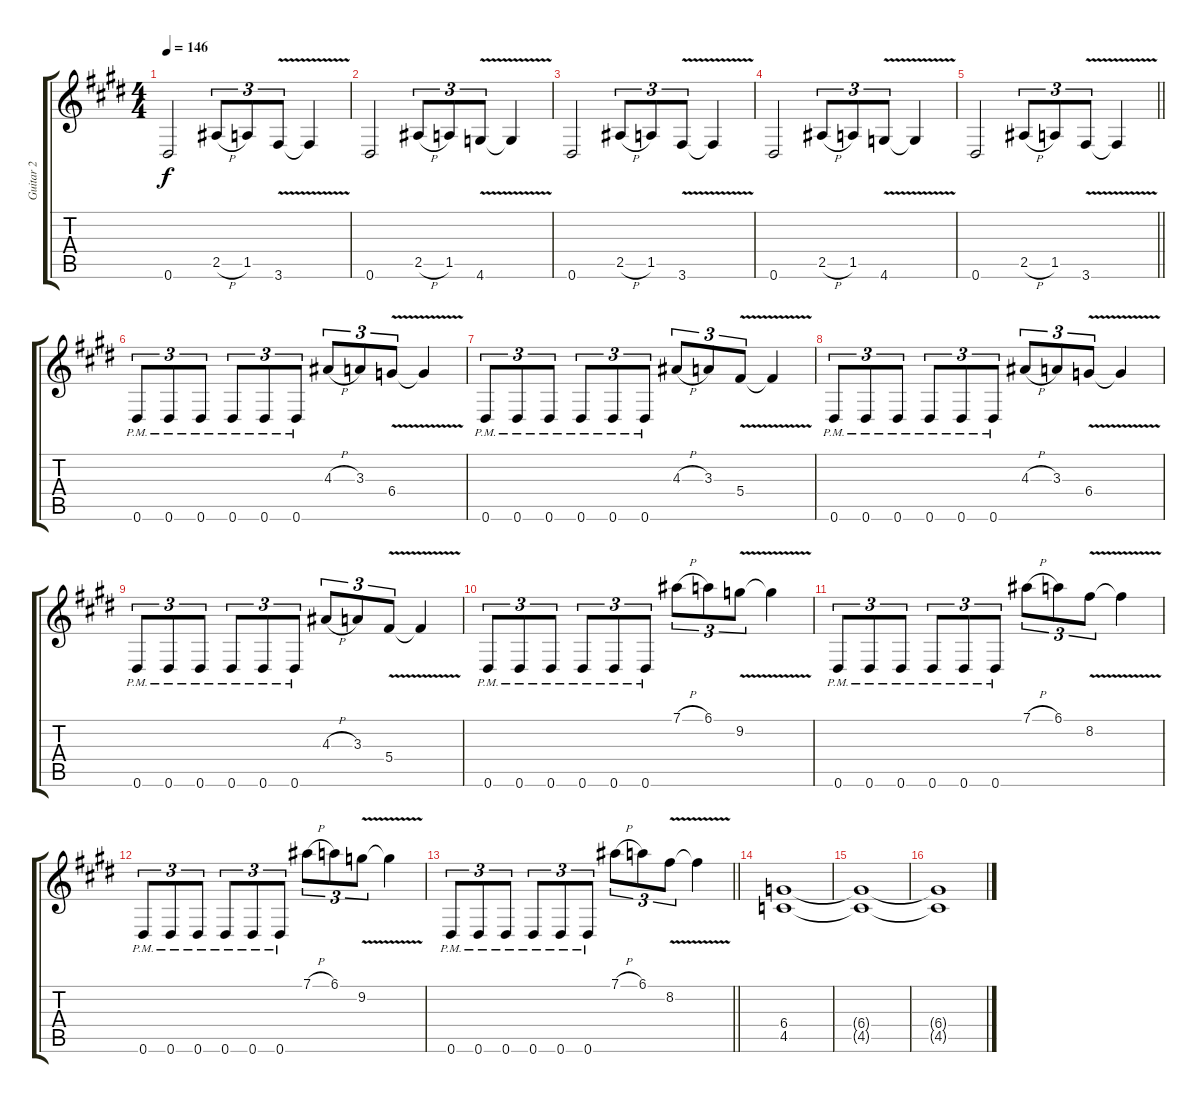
\track ("Guitar 2" "Guitar 2") {instrument overdrivenguitar}
\staff {score tabs}
\tuning (Eb4 Bb3 Gb3 Db3 Ab2 Eb2) {hide}
\ts (4 4)
\tempo 146
\clef g2
\ks c#minor
0.6.2{dy f} 2.5{h}.8{tu (3 2)} 1.5.8{tu (3 2)} 3.6{v}.8{tu (3 2)} 3.6{t}.4 |
0.6.2 2.5{h}.8{tu (3 2)} 1.5.8{tu (3 2)} 4.6{v}.8{tu (3 2)} 4.6{t}.4 |
0.6.2 2.5{h}.8{tu (3 2)} 1.5.8{tu (3 2)} 3.6{v}.8{tu (3 2)} 3.6{t}.4 |
0.6.2 2.5{h}.8{tu (3 2)} 1.5.8{tu (3 2)} 4.6{v}.8{tu (3 2)} 4.6{t}.4 |
\barLineRight lightlight
0.6.2 2.5{h}.8{tu (3 2)} 1.5.8{tu (3 2)} 3.6{v}.8{tu (3 2)} 3.6{t}.4 |
0.6{pm}.8{tu (3 2)} 0.6{pm}.8{tu (3 2)} 0.6{pm}.8{tu (3 2)} 0.6{pm}.8{tu (3 2)} 0.6{pm}.8{tu (3 2)} 0.6{pm}.8{tu (3 2)} 4.3{h}.8{tu (3 2)} 3.3.8{tu (3 2)} 6.4{v}.8{tu (3 2)} 6.4{t}.4 |
0.6{pm}.8{tu (3 2)} 0.6{pm}.8{tu (3 2)} 0.6{pm}.8{tu (3 2)} 0.6{pm}.8{tu (3 2)} 0.6{pm}.8{tu (3 2)} 0.6{pm}.8{tu (3 2)} 4.3{h}.8{tu (3 2)} 3.3.8{tu (3 2)} 5.4{v}.8{tu (3 2)} 5.4{t}.4 |
0.6{pm}.8{tu (3 2)} 0.6{pm}.8{tu (3 2)} 0.6{pm}.8{tu (3 2)} 0.6{pm}.8{tu (3 2)} 0.6{pm}.8{tu (3 2)} 0.6{pm}.8{tu (3 2)} 4.3{h}.8{tu (3 2)} 3.3.8{tu (3 2)} 6.4{v}.8{tu (3 2)} 6.4{t}.4 |
0.6{pm}.8{tu (3 2)} 0.6{pm}.8{tu (3 2)} 0.6{pm}.8{tu (3 2)} 0.6{pm}.8{tu (3 2)} 0.6{pm}.8{tu (3 2)} 0.6{pm}.8{tu (3 2)} 4.3{h}.8{tu (3 2)} 3.3.8{tu (3 2)} 5.4{v}.8{tu (3 2)} 5.4{t}.4 |
0.6{pm}.8{tu (3 2)} 0.6{pm}.8{tu (3 2)} 0.6{pm}.8{tu (3 2)} 0.6{pm}.8{tu (3 2)} 0.6{pm}.8{tu (3 2)} 0.6{pm}.8{tu (3 2)} 7.1{h}.8{tu (3 2)} 6.1.8{tu (3 2)} 9.2{v}.8{tu (3 2)} 9.2{t}.4 |
0.6{pm}.8{tu (3 2)} 0.6{pm}.8{tu (3 2)} 0.6{pm}.8{tu (3 2)} 0.6{pm}.8{tu (3 2)} 0.6{pm}.8{tu (3 2)} 0.6{pm}.8{tu (3 2)} 7.1{h}.8{tu (3 2)} 6.1.8{tu (3 2)} 8.2{v}.8{tu (3 2)} 8.2{t}.4 |
0.6{pm}.8{tu (3 2)} 0.6{pm}.8{tu (3 2)} 0.6{pm}.8{tu (3 2)} 0.6{pm}.8{tu (3 2)} 0.6{pm}.8{tu (3 2)} 0.6{pm}.8{tu (3 2)} 7.1{h}.8{tu (3 2)} 6.1.8{tu (3 2)} 9.2{v}.8{tu (3 2)} 9.2{t}.4 |
\barLineRight lightlight
0.6{pm}.8{tu (3 2)} 0.6{pm}.8{tu (3 2)} 0.6{pm}.8{tu (3 2)} 0.6{pm}.8{tu (3 2)} 0.6{pm}.8{tu (3 2)} 0.6{pm}.8{tu (3 2)} 7.1{h}.8{tu (3 2)} 6.1.8{tu (3 2)} 8.2{v}.8{tu (3 2)} 8.2{t}.4 |
(6.4 4.5).1{volume 9} |
(6.4{t} 4.5{t}).1 |
(6.4{t} 4.5{t}).1
